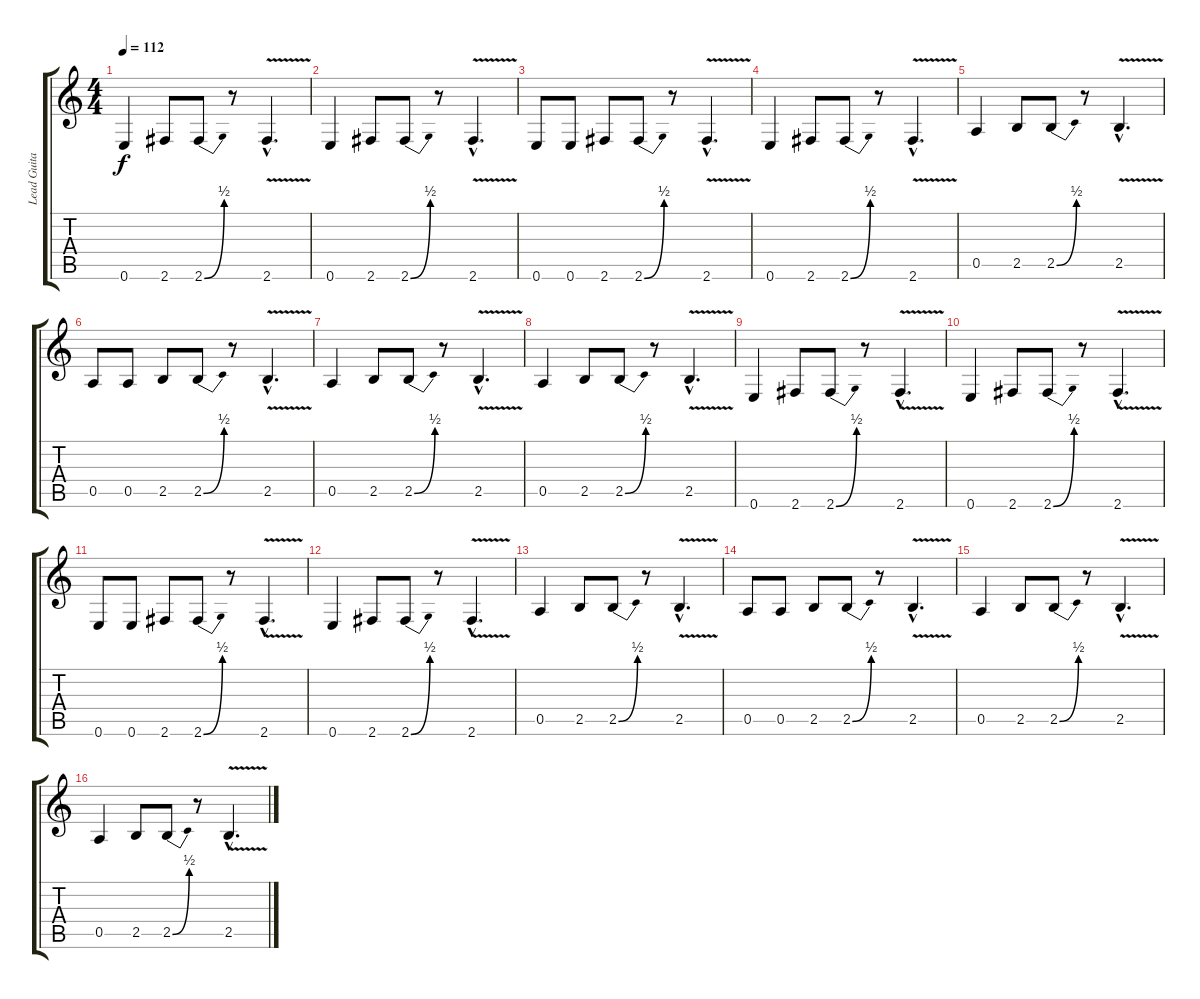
\track ("Lead Guitar 1" "Lead Guita") {instrument distortionguitar}
\staff {score tabs}
\tuning (E4 B3 G3 D3 A2 E2) {hide}
\ts (4 4)
\tempo 112
\clef g2
\ks c
0.6.4{dy f} 2.6.8 2.6{be (bend 0 0 60 2)}.8 r.8 2.6{v hac}.4{d} |
0.6.4 2.6.8 2.6{be (bend 0 0 60 2)}.8 r.8 2.6{v hac}.4{d} |
0.6.8 0.6.8 2.6.8 2.6{be (bend 0 0 60 2)}.8 r.8 2.6{v hac}.4{d} |
0.6.4 2.6.8 2.6{be (bend 0 0 60 2)}.8 r.8 2.6{v hac}.4{d} |
0.5.4 2.5.8 2.5{be (bend 0 0 60 2)}.8 r.8 2.5{v hac}.4{d} |
0.5.8 0.5.8 2.5.8 2.5{be (bend 0 0 60 2)}.8 r.8 2.5{v hac}.4{d} |
0.5.4 2.5.8 2.5{be (bend 0 0 60 2)}.8 r.8 2.5{v hac}.4{d} |
0.5.4 2.5.8 2.5{be (bend 0 0 60 2)}.8 r.8 2.5{v hac}.4{d} |
0.6.4 2.6.8 2.6{be (bend 0 0 60 2)}.8 r.8 2.6{v hac}.4{d} |
0.6.4 2.6.8 2.6{be (bend 0 0 60 2)}.8 r.8 2.6{v hac}.4{d} |
0.6.8 0.6.8 2.6.8 2.6{be (bend 0 0 60 2)}.8 r.8 2.6{v hac}.4{d} |
0.6.4 2.6.8 2.6{be (bend 0 0 60 2)}.8 r.8 2.6{v hac}.4{d} |
0.5.4 2.5.8 2.5{be (bend 0 0 60 2)}.8 r.8 2.5{v hac}.4{d} |
0.5.8 0.5.8 2.5.8 2.5{be (bend 0 0 60 2)}.8 r.8 2.5{v hac}.4{d} |
0.5.4 2.5.8 2.5{be (bend 0 0 60 2)}.8 r.8 2.5{v hac}.4{d} |
0.5.4 2.5.8 2.5{be (bend 0 0 60 2)}.8 r.8 2.5{v hac}.4{d}
